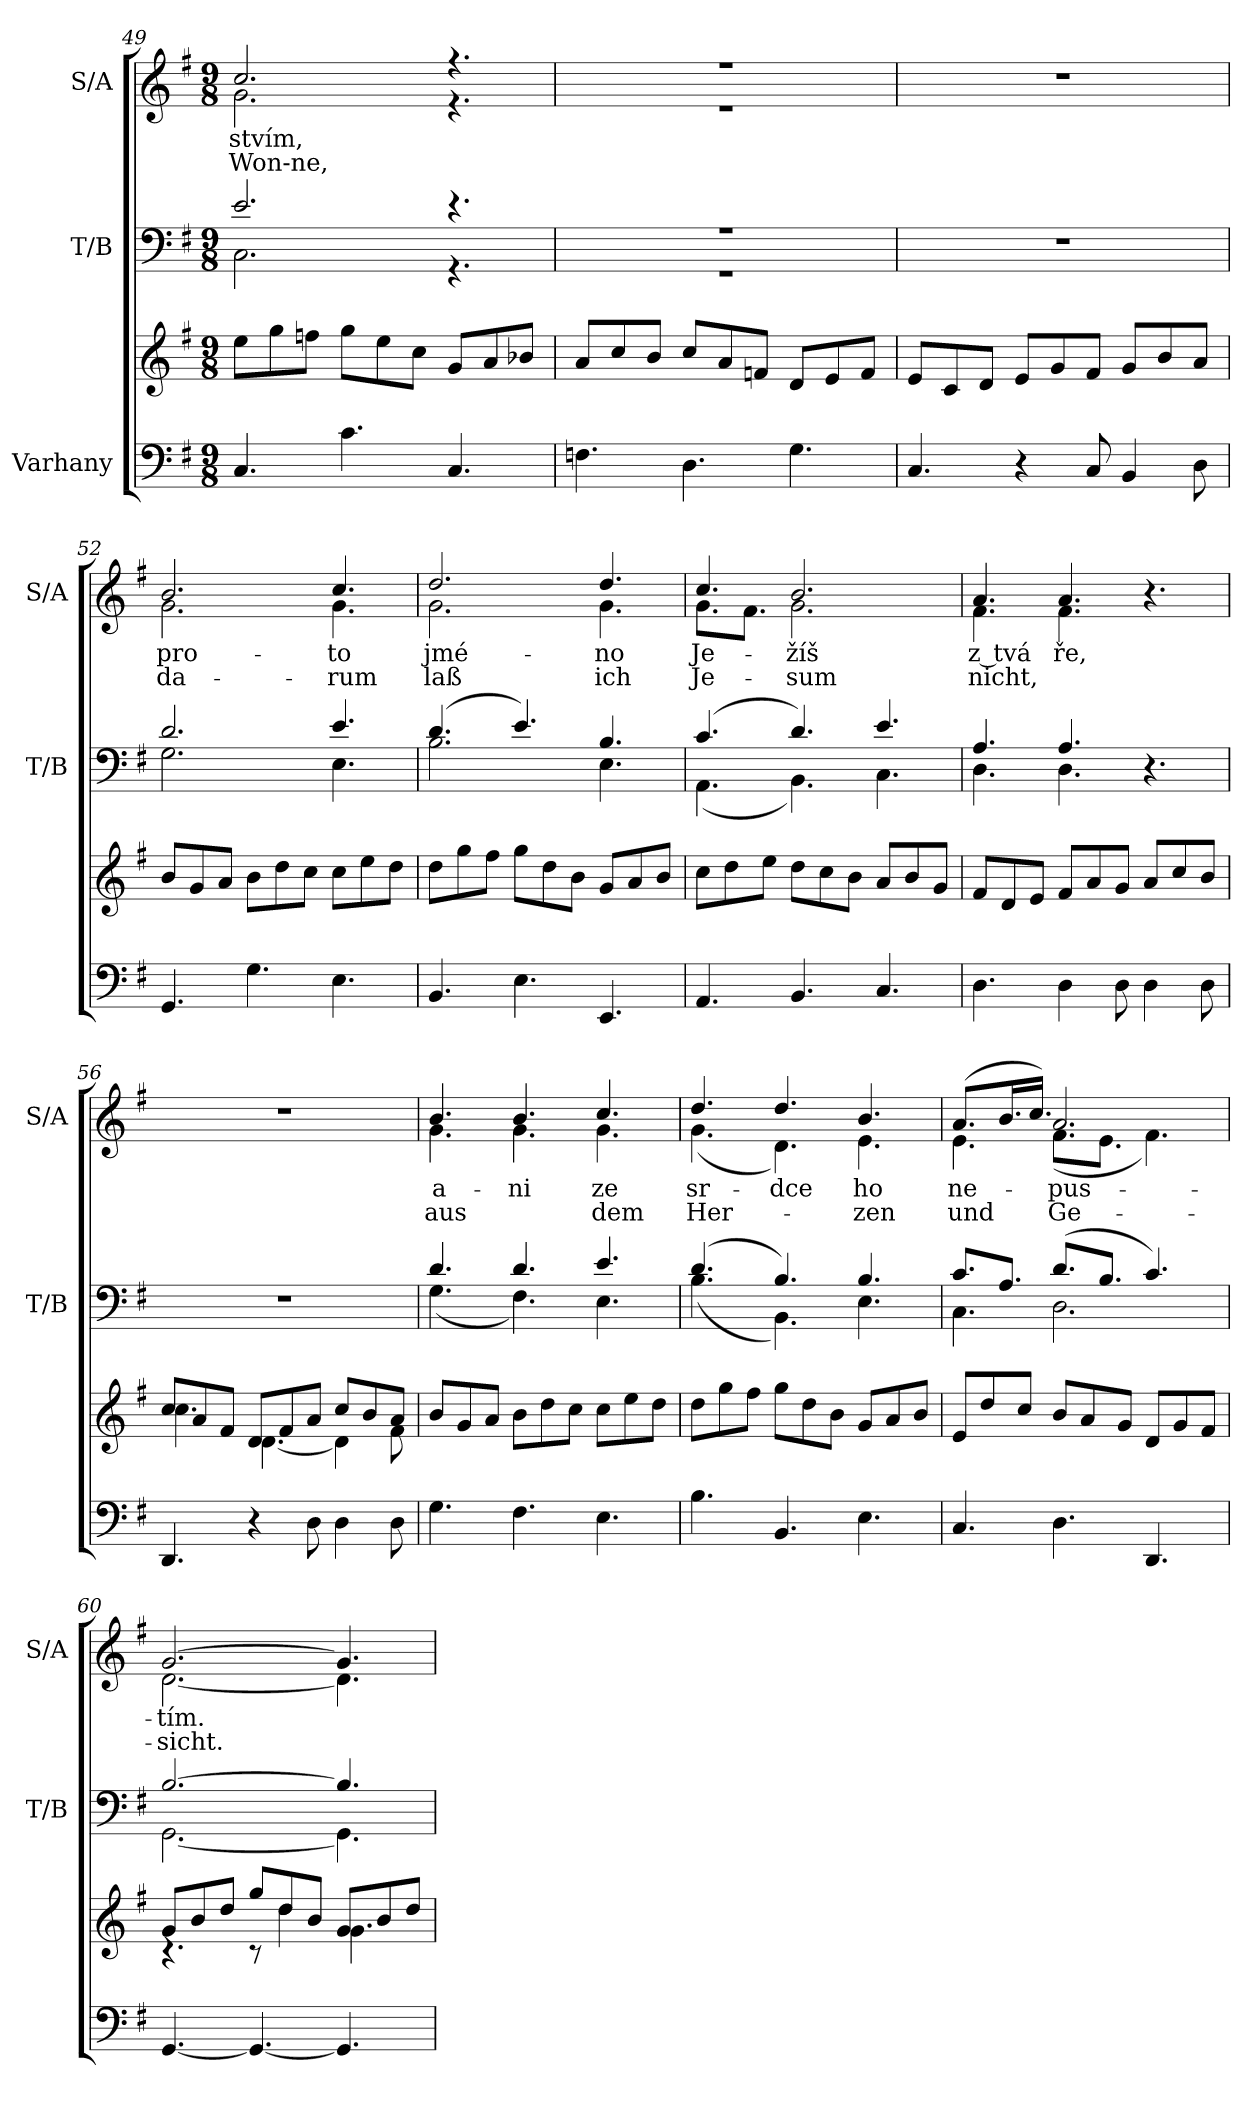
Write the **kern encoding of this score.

**kern	**kern	**kern	**kern	**text	**text
*part3	*part3	*part2	*part1	*part1	*part1
*staff4	*staff3	*staff2	*staff1	*staff1	*staff1
*I"Varhany	*	*I"T/B	*I"S/A	*	*
*	*	*I'T/B	*I'S/A	*	*
!!LO:PB:g=z
*clefF4	*clefG2	*clefF4	*clefG2	*	*
*k[f#]	*k[f#]	*k[f#]	*k[f#]	*	*
*M9/8	*M9/8	*M9/8	*M9/8	*	*
=49	=49	=49	=49	=49	=49
*	*	*^	*^	*	*
4.C/	8ee\L	2.e/	2.C\	2.cc/	2.g\	-stvím,	Won-ne,
.	8gg\	.	.	.	.	.	.
.	8ffn\J	.	.	.	.	.	.
4.c\	8gg\L	.	.	.	.	.	.
.	8ee\	.	.	.	.	.	.
.	8cc\J	.	.	.	.	.	.
4.C/	8g/L	4.r	4.r	4.r	4.r	.	.
.	8a/	.	.	.	.	.	.
.	8b-X/J	.	.	.	.	.	.
=50	=50	=50	=50	=50	=50	=50	=50
4.Fn\	8a/L	8%9r	8%9r	8%9r	8%9r	.	.
.	8cc/	.	.	.	.	.	.
.	8b/J	.	.	.	.	.	.
4.D\	8cc/L	.	.	.	.	.	.
.	8a/	.	.	.	.	.	.
.	8fn/J	.	.	.	.	.	.
4.G\	8d/L	.	.	.	.	.	.
.	8e/	.	.	.	.	.	.
.	8f/J	.	.	.	.	.	.
*	*	*v	*v	*	*	*	*
*	*	*	*v	*v	*	*
=51	=51	=51	=51	=51	=51
4.C/	8e/L	8%9r	8%9r	.	.
.	8c/	.	.	.	.
.	8d/J	.	.	.	.
4r	8e/L	.	.	.	.
.	8g/	.	.	.	.
8C/	8f#/J	.	.	.	.
4BB/	8g/L	.	.	.	.
.	8b/	.	.	.	.
8D\	8a/J	.	.	.	.
=52	=52	=52	=52	=52	=52
*	*	*^	*^	*	*
4.GG/	8b/L	2.d/	2.G\	2.b/	2.g\	pro-	da-
.	8g/	.	.	.	.	.	.
.	8a/J	.	.	.	.	.	.
4.G\	8b\L	.	.	.	.	.	.
.	8dd\	.	.	.	.	.	.
.	8cc\J	.	.	.	.	.	.
4.E\	8cc\L	4.e/	4.E\	4.cc/	4.g\	-to	-rum
.	8ee\	.	.	.	.	.	.
.	8dd\J	.	.	.	.	.	.
!!LO:LB:g=z	!!
=53	=53	=53	=53	=53	=53	=53	=53
4.BB/	8dd\L	(4.d/	2.B\	2.dd/	2.g\	jmé-	laß
.	8gg\	.	.	.	.	.	.
.	8ff#\J	.	.	.	.	.	.
4.E\	8gg\L	4.e/)	.	.	.	.	.
.	8dd\	.	.	.	.	.	.
.	8b\J	.	.	.	.	.	.
4.EE/	8g/L	4.B/	4.E\	4.dd/	4.g\	-no	ich
.	8a/	.	.	.	.	.	.
.	8b/J	.	.	.	.	.	.
=54	=54	=54	=54	=54	=54	=54	=54
4.AA/	8cc\L	(4.c/	(4.AA\	4.cc/	8.g\L	Je-	Je-
.	8dd\	.	.	.	.	.	.
.	.	.	.	.	8.f#\J	.	.
.	8ee\J	.	.	.	.	.	.
4.BB/	8dd\L	4.d/)	4.BB\)	2.b/	2.g\	-žíš	-sum
.	8cc\	.	.	.	.	.	.
.	8b\J	.	.	.	.	.	.
4.C/	8a/L	4.e/	4.C\	.	.	.	.
.	8b/	.	.	.	.	.	.
.	8g/J	.	.	.	.	.	.
=55	=55	=55	=55	=55	=55	=55	=55
4.D\	8f#/L	4.A/	4.D\	4.a/	4.f#\	z tvá	nicht,
.	8d/	.	.	.	.	.	.
.	8e/J	.	.	.	.	.	.
4D\	8f#/L	4.A/	4.D\	4.a/	4.f#\	-ře,	.
.	8a/	.	.	.	.	.	.
8D\	8g/J	.	.	.	.	.	.
4D\	8a/L	4.r	4.ryy	4.r	4.ryy	.	.
.	8cc/	.	.	.	.	.	.
8D\	8b/J	.	.	.	.	.	.
*	*	*v	*v	*	*	*	*
*	*	*	*v	*v	*	*
=56	=56	=56	=56	=56	=56
*	*^	*	*	*	*
4.DD/	8cc/L	4.cc\	8%9r	8%9r	.	.
.	8a/	.	.	.	.	.
.	8f#/J	.	.	.	.	.
4r	8d/L	[4.d\	.	.	.	.
.	8f#/	.	.	.	.	.
8D\	8a/J	.	.	.	.	.
4D\	8cc/L	4d\]	.	.	.	.
.	8b/	.	.	.	.	.
8D\	8a/J	8f#\	.	.	.	.
*	*v	*v	*	*	*	*
!!LO:LB:g=z
=57	=57	=57	=57	=57	=57
*	*	*^	*^	*	*
4.G\	8b/L	4.d/	(4.G\	4.b/	4.g\	a-	aus
.	8g/	.	.	.	.	.	.
.	8a/J	.	.	.	.	.	.
4.F#\	8b\L	4.d/	4.F#\)	4.b/	4.g\	-ni	.
.	8dd\	.	.	.	.	.	.
.	8cc\J	.	.	.	.	.	.
4.E\	8cc\L	4.e/	4.E\	4.cc/	4.g\	ze	dem
.	8ee\	.	.	.	.	.	.
.	8dd\J	.	.	.	.	.	.
=58	=58	=58	=58	=58	=58	=58	=58
4.B\	8dd\L	(4.d/	(4.B\	4.dd/	(4.g\	sr-	Her-
.	8gg\	.	.	.	.	.	.
.	8ff#\J	.	.	.	.	.	.
4.BB/	8gg\L	4.B/)	4.BB\)	4.dd/	4.d\)	-dce	.
.	8dd\	.	.	.	.	.	.
.	8b\J	.	.	.	.	.	.
4.E\	8g/L	4.B/	4.E\	4.b/	4.e\	ho	-zen
.	8a/	.	.	.	.	.	.
.	8b/J	.	.	.	.	.	.
=59	=59	=59	=59	=59	=59	=59	=59
4.C/	8e/L	8.c/L	4.C\	(8.a/L	4.e\	ne-	und
.	8dd/	.	.	.	.	.	.
.	.	8.A/J	.	16.b/L	.	.	.
.	8cc/J	.	.	.	.	.	.
.	.	.	.	16.cc/JJ)	.	.	.
4.D\	8b/L	(8.d/L	2.D\	2.a/	(8.f#\L	-pus-	Ge-
.	8a/	.	.	.	.	.	.
.	.	8.B/J	.	.	8.e\J	.	.
.	8g/J	.	.	.	.	.	.
4.DD/	8d/L	4.c/)	.	.	4.f#\)	.	.
.	8g/	.	.	.	.	.	.
.	8f#/J	.	.	.	.	.	.
=60	=60	=60	=60	=60	=60	=60	=60
*	*^	*	*	*	*	*	*
[4.GG/	8g/L	4.rc	[2.B/	[2.GG\	[2.g/	[2.d\	-tím.	-sicht.
.	8b/	.	.	.	.	.	.	.
.	8dd/J	.	.	.	.	.	.	.
4.GG/_	8gg/L	8rc	.	.	.	.	.	.
.	8dd/	4dd\	.	.	.	.	.	.
.	8b/J	.	.	.	.	.	.	.
4.GG/]	8g/L	4.g\	4.B/]	4.GG\]	4.g/]	4.d\]	.	.
.	8b/	.	.	.	.	.	.	.
.	8dd/J	.	.	.	.	.	.	.
*	*v	*v	*	*	*v	*v	*	*
*	*	*v	*v	*	*	*
=	=	=	=	=	=
*-	*-	*-	*-	*-	*-
